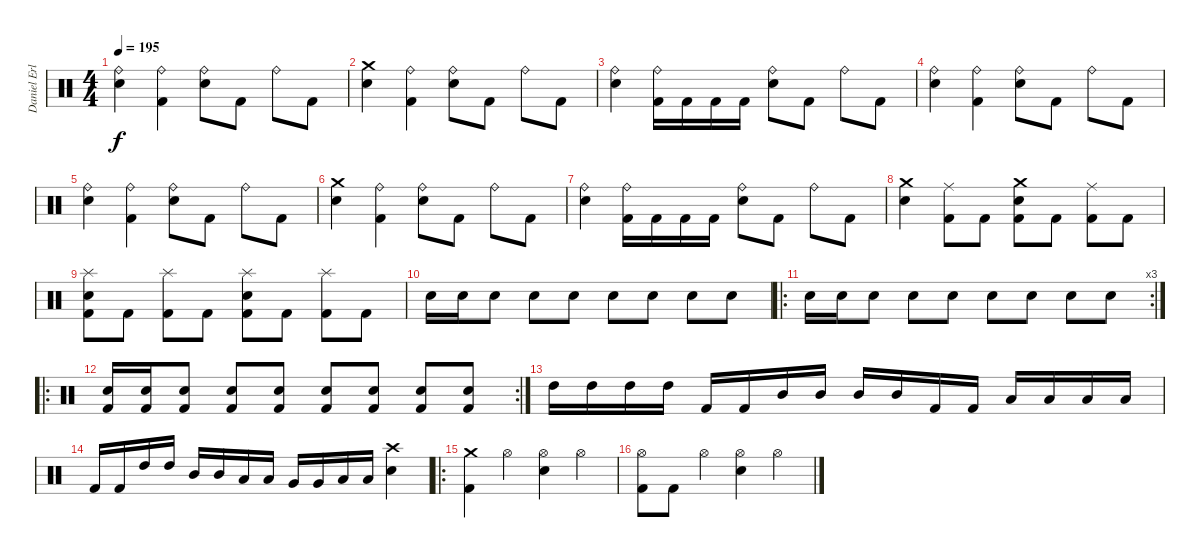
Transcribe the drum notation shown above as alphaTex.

\track ("Daniel Erlandsson " "Daniel Erl") {instrument percussion}
\staff {score}
\articulation defaults
\ts (4 4)
\tempo 195
\clef neutral
\ks c
("Ride (bell)" "Electric Snare (hit)").4{dy f} ("Ride (bell)" "Kick (hit) 2").4 ("Ride (bell)" "Electric Snare (hit)").8 "Kick (hit) 2".8 "Ride (bell)".8 "Kick (hit) 2".8 |
("Crash medium (hit)" "Electric Snare (hit)").4 ("Ride (bell)" "Kick (hit) 2").4 ("Ride (bell)" "Electric Snare (hit)").8 "Kick (hit) 2".8 "Ride (bell)".8 "Kick (hit) 2".8 |
("Ride (bell)" "Electric Snare (hit)").4 ("Ride (bell)" "Kick (hit) 2").16 "Kick (hit) 2".16 "Kick (hit) 2".16 "Kick (hit) 2".16 ("Ride (bell)" "Electric Snare (hit)").8 "Kick (hit) 2".8 "Ride (bell)".8 "Kick (hit) 2".8 |
("Ride (bell)" "Electric Snare (hit)").4 ("Ride (bell)" "Kick (hit) 2").4 ("Ride (bell)" "Electric Snare (hit)").8 "Kick (hit) 2".8 "Ride (bell)".8 "Kick (hit) 2".8 |
("Ride (bell)" "Electric Snare (hit)").4 ("Ride (bell)" "Kick (hit) 2").4 ("Ride (bell)" "Electric Snare (hit)").8 "Kick (hit) 2".8 "Ride (bell)".8 "Kick (hit) 2".8 |
("Crash medium (hit)" "Electric Snare (hit)").4 ("Ride (bell)" "Kick (hit) 2").4 ("Ride (bell)" "Electric Snare (hit)").8 "Kick (hit) 2".8 "Ride (bell)".8 "Kick (hit) 2".8 |
("Ride (bell)" "Electric Snare (hit)").4 ("Ride (bell)" "Kick (hit) 2").16 "Kick (hit) 2".16 "Kick (hit) 2".16 "Kick (hit) 2".16 ("Ride (bell)" "Electric Snare (hit)").8 "Kick (hit) 2".8 "Ride (bell)".8 "Kick (hit) 2".8 |
("Crash medium (hit)" "Electric Snare (hit)").4 ("Ride (middle)" "Kick (hit) 2").8 "Kick (hit) 2".8 ("Crash medium (hit)" "Electric Snare (hit)" "Kick (hit) 2").8 "Kick (hit) 2".8 ("Ride (middle)" "Kick (hit) 2").8 "Kick (hit) 2".8 |
("Splash (hit)" "Electric Snare (hit)" "Kick (hit) 2").8 "Kick (hit) 2".8 ("Splash (hit)" "Kick (hit) 2").8 "Kick (hit) 2".8 ("Splash (hit)" "Electric Snare (hit)" "Kick (hit) 2").8 "Kick (hit) 2".8 ("Splash (hit)" "Kick (hit) 2").8 "Kick (hit) 2".8 |
"Electric Snare (hit)".16 "Electric Snare (hit)".16 "Electric Snare (hit)".8 "Electric Snare (hit)".8 "Electric Snare (hit)".8 "Electric Snare (hit)".8 "Electric Snare (hit)".8 "Electric Snare (hit)".8 "Electric Snare (hit)".8 |
\ro
\rc 3 "Electric Snare (hit)".16 "Electric Snare (hit)".16 "Electric Snare (hit)".8 "Electric Snare (hit)".8 "Electric Snare (hit)".8 "Electric Snare (hit)".8 "Electric Snare (hit)".8 "Electric Snare (hit)".8 "Electric Snare (hit)".8
|
\ro
\rc 2
("Electric Snare (hit)" "Kick (hit) 2").16 ("Electric Snare (hit)" "Kick (hit) 2").16 ("Electric Snare (hit)" "Kick (hit) 2").8 ("Electric Snare (hit)" "Kick (hit) 2").8 ("Electric Snare (hit)" "Kick (hit) 2").8 ("Electric Snare (hit)" "Kick (hit) 2").8 ("Electric Snare (hit)" "Kick (hit) 2").8 ("Electric Snare (hit)" "Kick (hit) 2").8 ("Electric Snare (hit)" "Kick (hit) 2").8 |
"High Tom (hit)".16 "High Tom (hit)".16 "High Tom (hit)".16 "High Tom (hit)".16 "Kick (hit) 2".16 "Kick (hit) 2".16 "Mid Tom (hit)".16 "Mid Tom (hit)".16 "Mid Tom (hit)".16 "Mid Tom (hit)".16 "Kick (hit) 2".16 "Kick (hit) 2".16 "Low Tom (hit)".16 "Low Tom (hit)".16 "Low Tom (hit)".16 "Low Tom (hit)".16 |
"Kick (hit) 2".16 "Kick (hit) 2".16 "High Tom (hit)".16 "High Tom (hit)".16 "Mid Tom (hit)".16 "Mid Tom (hit)".16 "Low Tom (hit)".16 "Low Tom (hit)".16 "Very Low Tom (hit)".16 "Very Low Tom (hit)".16 "Low Floor Tom (hit)".16 "Low Floor Tom (hit)".16 ("Crash high (hit)" "Electric Snare (hit)").4 |
\ro
("Crash medium (hit)" "Kick (hit) 2").4 "Hi-Hat (open)".4 ("Hi-Hat (open)" "Electric Snare (hit)").4 "Hi-Hat (open)".4 |
("Hi-Hat (open)" "Kick (hit) 2").8 "Kick (hit) 2".8 "Hi-Hat (open)".4 ("Hi-Hat (open)" "Electric Snare (hit)").4 "Hi-Hat (open)".4
